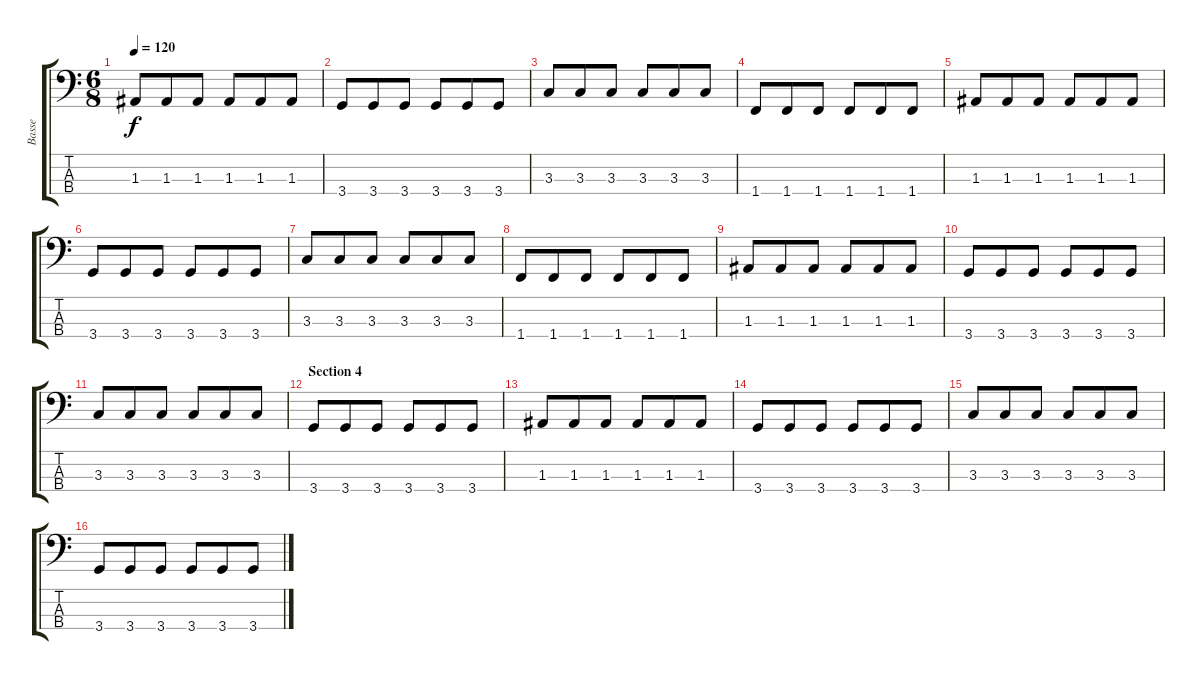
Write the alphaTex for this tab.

\track ("Basse" "Basse") {instrument electricbassfinger}
\staff {score tabs}
\tuning (G2 D2 A1 E1) {hide}
\ts (6 8)
\tempo 120
\clef f4
\ks c
1.3.8{dy f} 1.3.8 1.3.8 1.3.8 1.3.8 1.3.8 |
3.4.8 3.4.8 3.4.8 3.4.8 3.4.8 3.4.8 |
3.3.8 3.3.8 3.3.8 3.3.8 3.3.8 3.3.8 |
1.4.8 1.4.8 1.4.8 1.4.8 1.4.8 1.4.8 |
1.3.8 1.3.8 1.3.8 1.3.8 1.3.8 1.3.8 |
3.4.8 3.4.8 3.4.8 3.4.8 3.4.8 3.4.8 |
3.3.8 3.3.8 3.3.8 3.3.8 3.3.8 3.3.8 |
1.4.8 1.4.8 1.4.8 1.4.8 1.4.8 1.4.8 |
1.3.8 1.3.8 1.3.8 1.3.8 1.3.8 1.3.8 |
3.4.8 3.4.8 3.4.8 3.4.8 3.4.8 3.4.8 |
3.3.8 3.3.8 3.3.8 3.3.8 3.3.8 3.3.8 |
\section ("" "Section 4")
3.4.8 3.4.8 3.4.8 3.4.8 3.4.8 3.4.8 |
1.3.8 1.3.8 1.3.8 1.3.8 1.3.8 1.3.8 |
3.4.8 3.4.8 3.4.8 3.4.8 3.4.8 3.4.8 |
3.3.8 3.3.8 3.3.8 3.3.8 3.3.8 3.3.8 |
3.4.8 3.4.8 3.4.8 3.4.8 3.4.8 3.4.8
